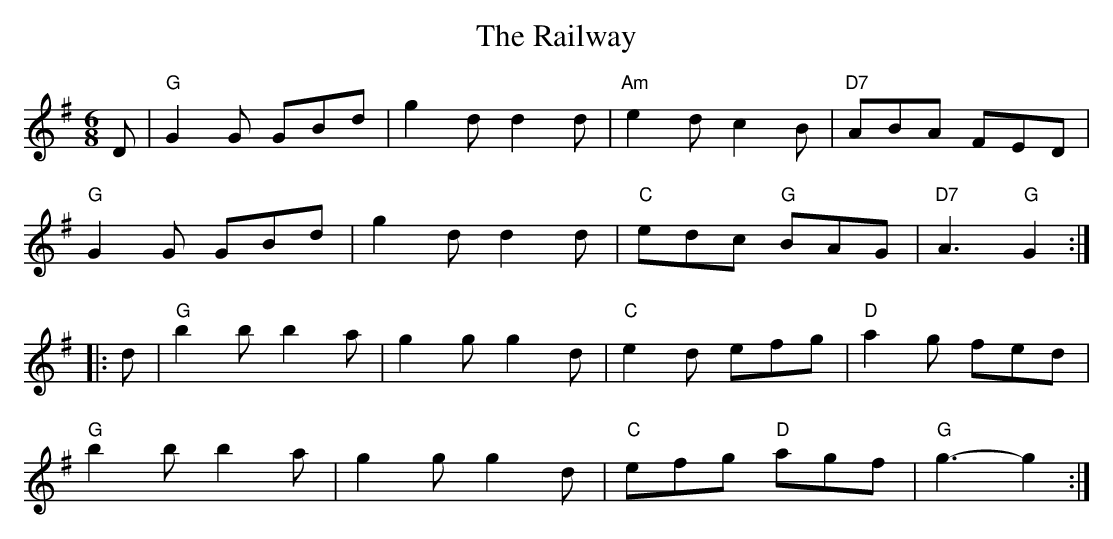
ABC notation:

X:1
T: Railway, The
M: 6/8
L: 1/8
K: Gmaj
D | "G" G2 G GBd | g2 d d2 d | "Am" e2 d c2 B | "D7" ABA FED |
    "G" G2 G GBd | g2 d d2 d | "C" edc "G" BAG | "D7" A3 "G" G2 :|
|: d | "G" b2 b b2 a | g2 g g2 d | "C" e2 d efg | "D" a2 g fed |
       "G" b2 b b2 a | g2 g g2 d | "C" efg "D" agf | "G" g3-g2 :|
